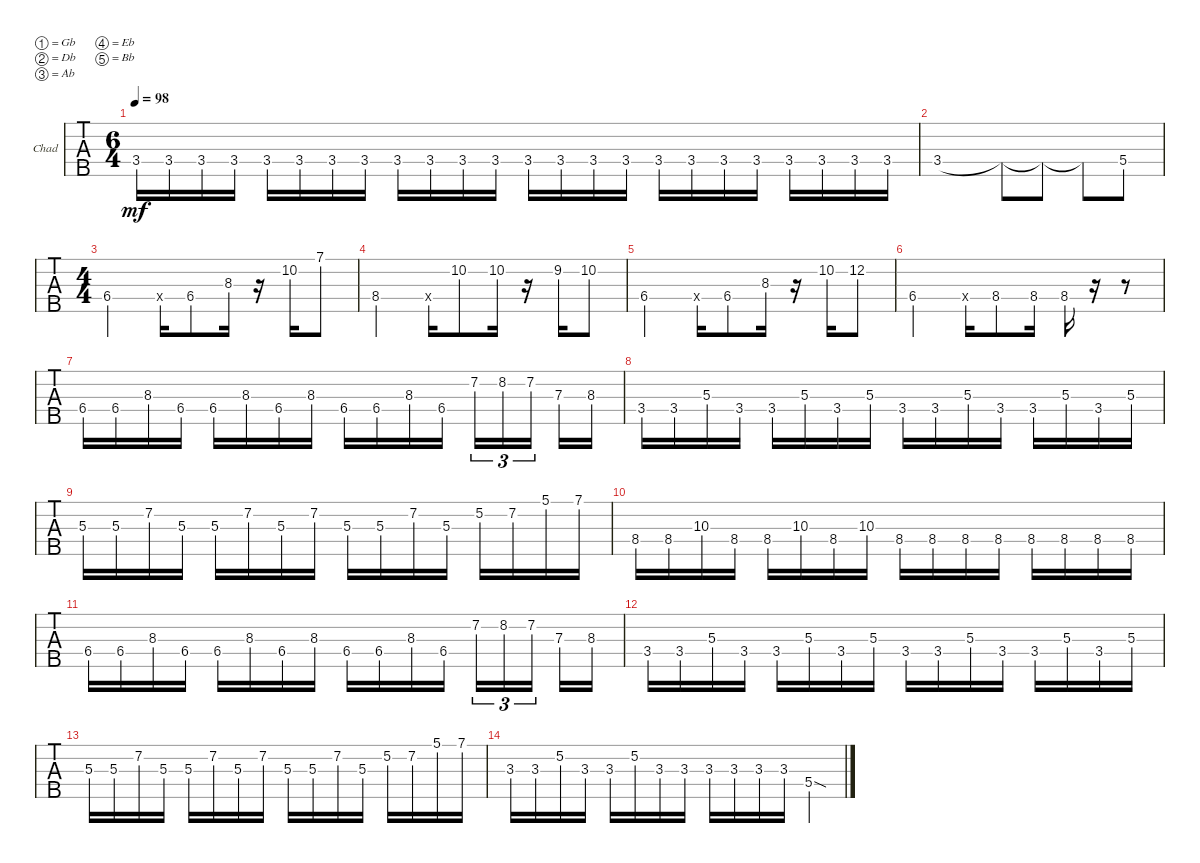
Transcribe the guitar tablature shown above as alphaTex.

\defaultSystemsLayout 4
\bracketExtendMode groupsimilarinstruments
\multiBarRest
\firstSystemTrackNameOrientation horizontal
\otherSystemsTrackNameOrientation horizontal
\track ("Chad" "Chad") {instrument electricbassfinger}
\staff {tabs}
\tuning (Gb2 Db2 Ab1 Eb1 Bb0)
\ts (6 4)
\tempo 98
\clef f4
\ks c
3.4.16{dy mf} 3.4.16 3.4.16 3.4.16 3.4.16 3.4.16 3.4.16 3.4.16 3.4.16 3.4.16 3.4.16 3.4.16 3.4.16 3.4.16 3.4.16 3.4.16 3.4.16 3.4.16 3.4.16 3.4.16 3.4.16 3.4.16 3.4.16 3.4.16 |
3.4.1 3.4{t}.8 3.4{t}.8 3.4{t}.8 5.4.8 |
\ts (4 4)
6.4.2 6.4{x}.16 6.4{st}.8 8.3.16 r.16 10.2.16 7.1.8 |
8.4.2 6.4{x}.16 10.2.8 10.2.16 r.16 9.2.16 10.2.8 |
6.4.2 6.4{x}.16 6.4{st}.8 8.3.16 r.16 10.2.16 12.2.8 |
6.4.2 6.4{x}.16 8.4{st}.8 8.4.16 8.4.16 r.16 r.8 |
6.4.16 6.4.16 8.3.16 6.4.16 6.4.16 8.3.16 6.4.16 8.3.16 6.4.16 6.4.16 8.3.16 6.4.16 7.2.16{tu (3 2)} 8.2.16{tu (3 2)} 7.2.16{tu (3 2)} 7.3.16 8.3.16 |
3.4.16 3.4.16 5.3.16 3.4.16 3.4.16 5.3.16 3.4.16 5.3.16 3.4.16 3.4.16 5.3.16 3.4.16 3.4.16 5.3.16 3.4.16 5.3.16 |
5.3.16 5.3.16 7.2.16 5.3.16 5.3.16 7.2.16 5.3.16 7.2.16 5.3.16 5.3.16 7.2.16 5.3.16 5.2.16 7.2.16 5.1.16 7.1.16 |
8.4.16 8.4.16 10.3.16 8.4.16 8.4.16 10.3.16 8.4.16 10.3.16 8.4.16 8.4.16 8.4.16 8.4.16 8.4.16 8.4.16 8.4.16 8.4.16 |
6.4.16 6.4.16 8.3.16 6.4.16 6.4.16 8.3.16 6.4.16 8.3.16 6.4.16 6.4.16 8.3.16 6.4.16 7.2.16{tu (3 2)} 8.2.16{tu (3 2)} 7.2.16{tu (3 2)} 7.3.16 8.3.16 |
3.4.16 3.4.16 5.3.16 3.4.16 3.4.16 5.3.16 3.4.16 5.3.16 3.4.16 3.4.16 5.3.16 3.4.16 3.4.16 5.3.16 3.4.16 5.3.16 |
5.3.16 5.3.16 7.2.16 5.3.16 5.3.16 7.2.16 5.3.16 7.2.16 5.3.16 5.3.16 7.2.16 5.3.16 5.2.16 7.2.16 5.1.16 7.1.16 |
3.3.16 3.3.16 5.2.16 3.3.16 3.3.16 5.2.16 3.3.16 3.3.16 3.3.16 3.3.16 3.3.16 3.3.16 5.4{sod}.4
